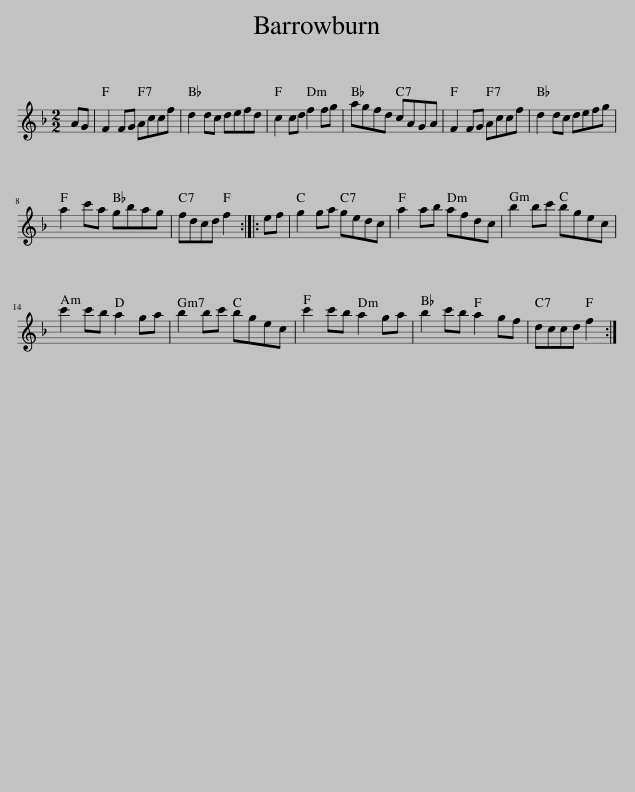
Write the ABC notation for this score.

X:1
L:1/8
M:2/2
I:linebreak $
K:F
V:1 treble
V:1
 AG | F2 FG Accf | d2 dc defd | c2 cd f2 fg | agfd cAGA | %5
 F2 FG Accf | d2 dc defg |$ a2 c'a gbag | fdcd f2 :: ef | %10
 g2 ga gedc | a2 ab afdc | b2 bc' bgec |$ c'2 c'b a2 ga | b2 bc' bgec | %15
 c'2 c'b a2 ga | b2 c'b a2 gf | dccd f2 :| %18
